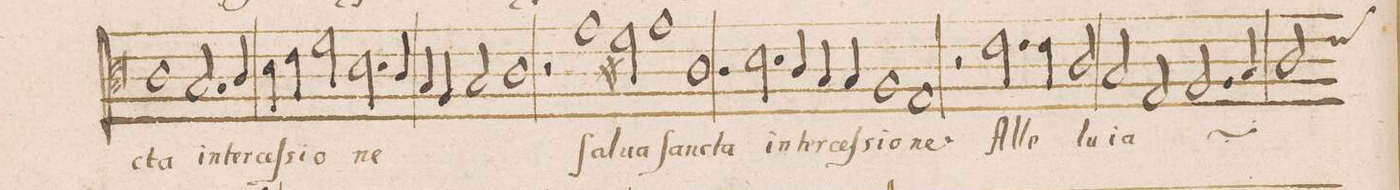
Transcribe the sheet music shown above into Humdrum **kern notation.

**kern	**text
*I"DISCANTVS	*
*clefC3	*
*k[]	*
*met(C|)	*
*M2/1	*
1c	-cta
=57-	=57-
2.B/	in-
4c/	-ter-
4d\	-ceſ-
4e\	-si-
2f\	-o-
=58-	=58-
2.d\	-ne
4c/	.
4B/	.
4A/	.
2B/	.
=59-	=59-
1c	.
2r	.
1g\	ſal-
=60-	=60-
2f#X\	-va
1g	ſan-
=61-	=61-
1.c	-cta
2.d\	in
=62-	=62-
4c/	ter-
4B/	-ceſ-
4B/	-si-
1A	-o-
=63-	=63-
1G	-ne.
2r	.
2.e\	Al-
=64-	=64-
4e\	-le
2c/	lu-
2B/	-ia
*	*ij
2G/	Al-
=65-	=65-
2.A/	-le-
4B/	-lu-
2c/	-ia
*	*Xij
*custos:e	*
*-	*-
